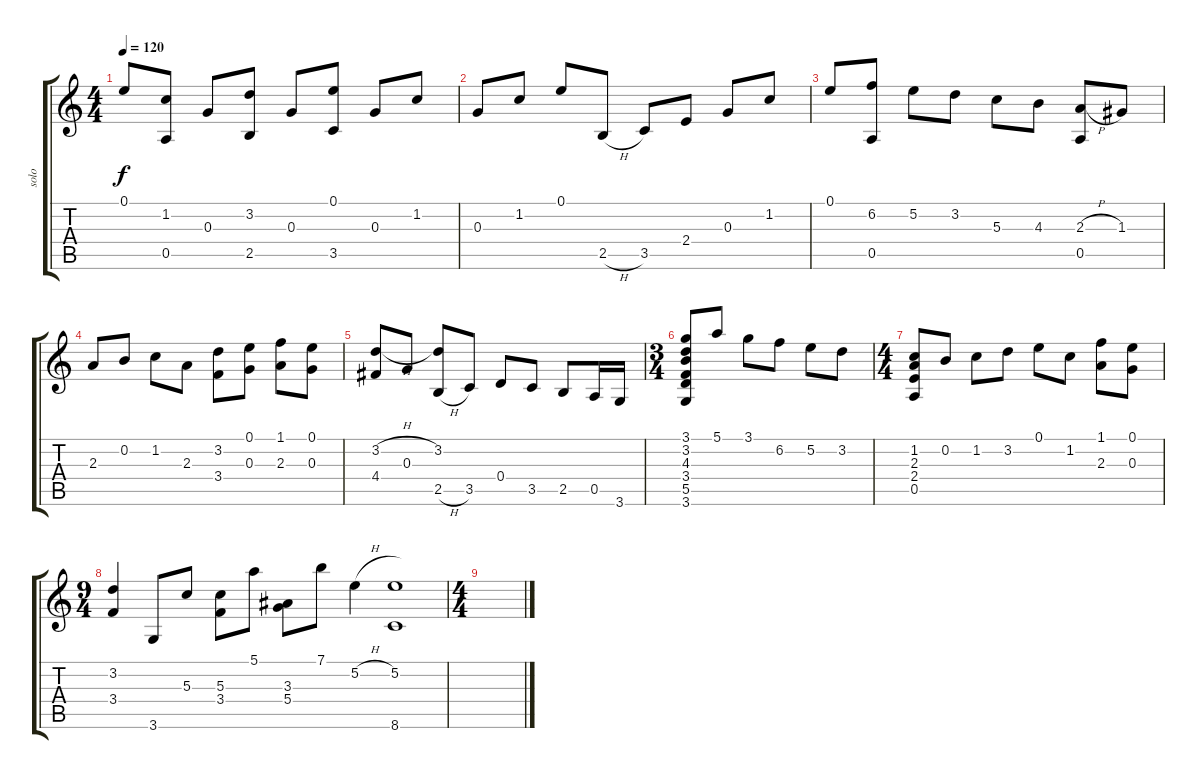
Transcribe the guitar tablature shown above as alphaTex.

\track ("solo" "solo") {instrument acousticguitarnylon}
\staff {score tabs}
\tuning (E4 B3 G3 D3 A2 E2) {hide}
\ts (4 4)
\tempo 120
\clef g2
\ks c
0.1.8{dy f} (1.2 0.5).8 0.3.8 (3.2 2.5).8 0.3.8 (0.1 3.5).8 0.3.8 1.2.8 |
0.3.8 1.2.8 0.1.8 2.5{h}.8 3.5.8 2.4.8 0.3.8 1.2.8 |
0.1.8 (6.2 0.5).8 5.2.8 3.2.8 5.3.8 4.3.8 (2.3{h} 0.5).8 1.3.8 |
2.3.8 0.2.8 1.2.8 2.3.8 (3.2 3.4).8 (0.1 0.3).8 (1.1 2.3).8 (0.1 0.3).8 |
(3.2{h} 4.4).8 0.3.8 (3.2 2.5{h}).8 3.5.8 0.4.8 3.5.8 2.5.8 0.5.16 3.6.16 |
\ts (3 4)
(3.1 3.2 4.3 3.4 5.5 3.6).8 5.1.8 3.1.8 6.2.8 5.2.8 3.2.8 |
\ts (4 4)
(1.2 2.3 2.4 0.5).8 0.2.8 1.2.8 3.2.8 0.1.8 1.2.8 (1.1 2.3).8 (0.1 0.3).8 |
\ts (9 4)
(3.2 3.4).4 3.6.8 5.3.8 (5.3 3.4).8 5.1.8 (3.3 5.4).8 7.1.8 5.2{h}.4 (5.2 8.6).1 |
\ts (4 4)
